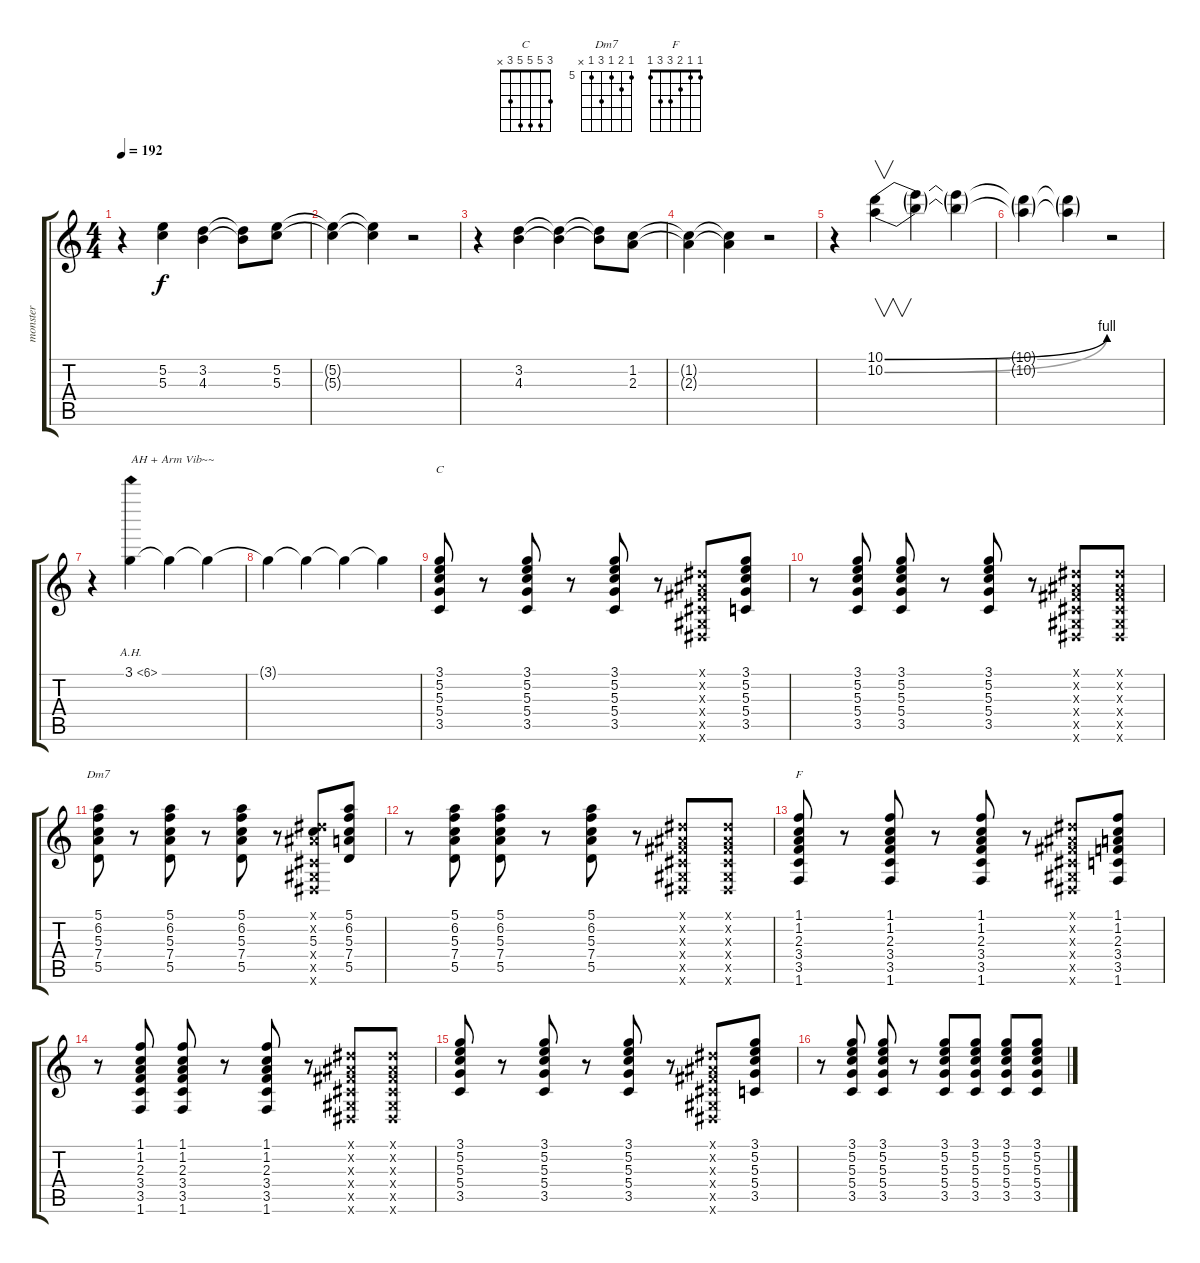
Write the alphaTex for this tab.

\track ("monster" "monster") {instrument overdrivenguitar}
\staff {score tabs}
\tuning (E4 B3 G3 D3 A2 E2) {hide}
\chord ("C" 3 5 5 5 3 x)
\chord ("Dm7" 5 6 5 7 5 x) {firstfret 5}
\chord ("F" 1 1 2 3 3 1)
\ts (4 4)
\tempo 192
\clef g2
\ks c
r.4{dy f} (5.2 5.3).4 (3.2 4.3).4 (3.2{t} 4.3{t}).8 (5.2 5.3).8 |
(5.2{t} 5.3{t}).4 (5.2{t} 5.3{t}).4 r.2 |
r.4 (3.2 4.3).4 (3.2{t} 4.3{t}).4 (3.2{t} 4.3{t}).8 (1.2 2.3).8 |
(1.2{t} 2.3{t}).4 (1.2{t} 2.3{t}).4 r.2 |
r.4 (10.1{be (bend 0 0 60 4)} 10.2{be (bend 0 0 60 4)}).4{v} (10.1{t} 10.2{t}).4 (10.1{t} 10.2{t}).4 |
(10.1{t} 10.2{t}).4 (10.1{t} 10.2{t}).4 r.2 |
r.4 3.1{ah 3}.4{txt "AH + Arm Vib~~"} 3.1{t}.4 3.1{t}.4 |
3.1{t}.4 3.1{t}.4 3.1{t}.4 3.1{t}.4 |
(3.1 5.2 5.3 5.4 3.5).8{ch "C"} r.8 (3.1 5.2 5.3 5.4 3.5).8 r.8 (3.1 5.2 5.3 5.4 3.5).8 r.8 (-1.1{x} -1.2{x} -1.3{x} -1.4{x} -1.5{x} -1.6{x}).8 (3.1 5.2 5.3 5.4 3.5).8 |
r.8 (3.1 5.2 5.3 5.4 3.5).8 (3.1 5.2 5.3 5.4 3.5).8 r.8 (3.1 5.2 5.3 5.4 3.5).8 r.8 (-1.1{x} -1.2{x} -1.3{x} -1.4{x} -1.5{x} -1.6{x}).8 (-1.1{x} -1.2{x} -1.3{x} -1.4{x} -1.5{x} -1.6{x}).8 |
(5.1 6.2 5.3 7.4 5.5).8{ch "Dm7"} r.8 (5.1 6.2 5.3 7.4 5.5).8 r.8 (5.1 6.2 5.3 7.4 5.5).8 r.8 (-1.1{x} -1.2{x} 5.3 -1.4{x} -1.5{x} -1.6{x}).8 (5.1 6.2 5.3 7.4 5.5).8 |
r.8 (5.1 6.2 5.3 7.4 5.5).8 (5.1 6.2 5.3 7.4 5.5).8 r.8 (5.1 6.2 5.3 7.4 5.5).8 r.8 (-1.1{x} -1.2{x} -1.3{x} -1.4{x} -1.5{x} -1.6{x}).8 (-1.1{x} -1.2{x} -1.3{x} -1.4{x} -1.5{x} -1.6{x}).8 |
(1.1 1.2 2.3 3.4 3.5 1.6).8{ch "F"} r.8 (1.1 1.2 2.3 3.4 3.5 1.6).8 r.8 (1.1 1.2 2.3 3.4 3.5 1.6).8 r.8 (-1.1{x} -1.2{x} -1.3{x} -1.4{x} -1.5{x} -1.6{x}).8 (1.1 1.2 2.3 3.4 3.5 1.6).8 |
r.8 (1.1 1.2 2.3 3.4 3.5 1.6).8 (1.1 1.2 2.3 3.4 3.5 1.6).8 r.8 (1.1 1.2 2.3 3.4 3.5 1.6).8 r.8 (-1.1{x} -1.2{x} -1.3{x} -1.4{x} -1.5{x} -1.6{x}).8 (-1.1{x} -1.2{x} -1.3{x} -1.4{x} -1.5{x} -1.6{x}).8 |
(3.1 5.2 5.3 5.4 3.5).8 r.8 (3.1 5.2 5.3 5.4 3.5).8 r.8 (3.1 5.2 5.3 5.4 3.5).8 r.8 (-1.1{x} -1.2{x} -1.3{x} -1.4{x} -1.5{x} -1.6{x}).8 (3.1 5.2 5.3 5.4 3.5).8 |
r.8 (3.1 5.2 5.3 5.4 3.5).8 (3.1 5.2 5.3 5.4 3.5).8 r.8 (3.1 5.2 5.3 5.4 3.5).8 (3.1 5.2 5.3 5.4 3.5).8 (3.1 5.2 5.3 5.4 3.5).8 (3.1 5.2 5.3 5.4 3.5).8
